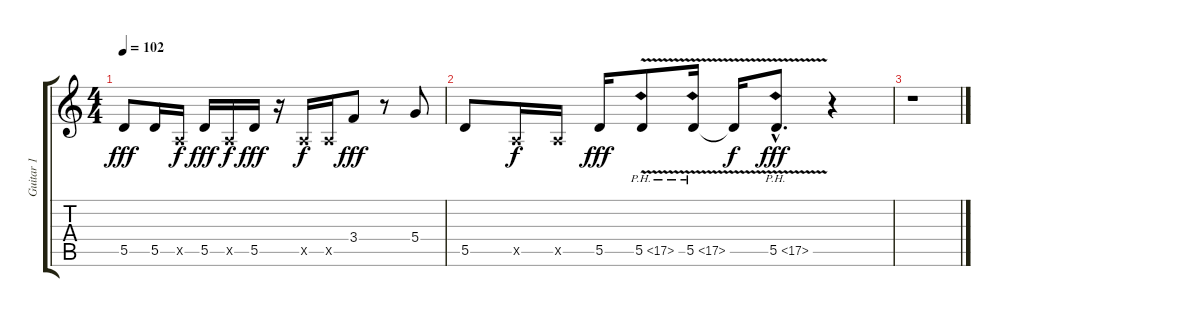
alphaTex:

\track ("Guitar 1" "Guitar 1") {instrument distortionguitar}
\staff {score tabs}
\tuning (E4 B3 G3 D3 A2 E2) {hide}
\ts (4 4)
\tempo 102
\clef g2
\ks c
5.5.8{dy fff} 5.5.16 0.5{x}.16{dy f} 5.5.16{dy fff} 0.5{x}.16{dy f} 5.5.16{dy fff} r.16 0.5{x}.16{dy f} 0.5{x}.16 3.4.8{dy fff} r.8 5.4.8 |
5.5.8 0.5{x}.16{dy f} 0.5{x}.16 5.5.16{dy fff} 5.5{ph 12 v}.8{volume 0} 5.5{ph 12 v}.16 5.5{t}.16{dy f} 5.5{ph 12 v hac}.8{d dy fff} r.4{volume 13} |
r.1
